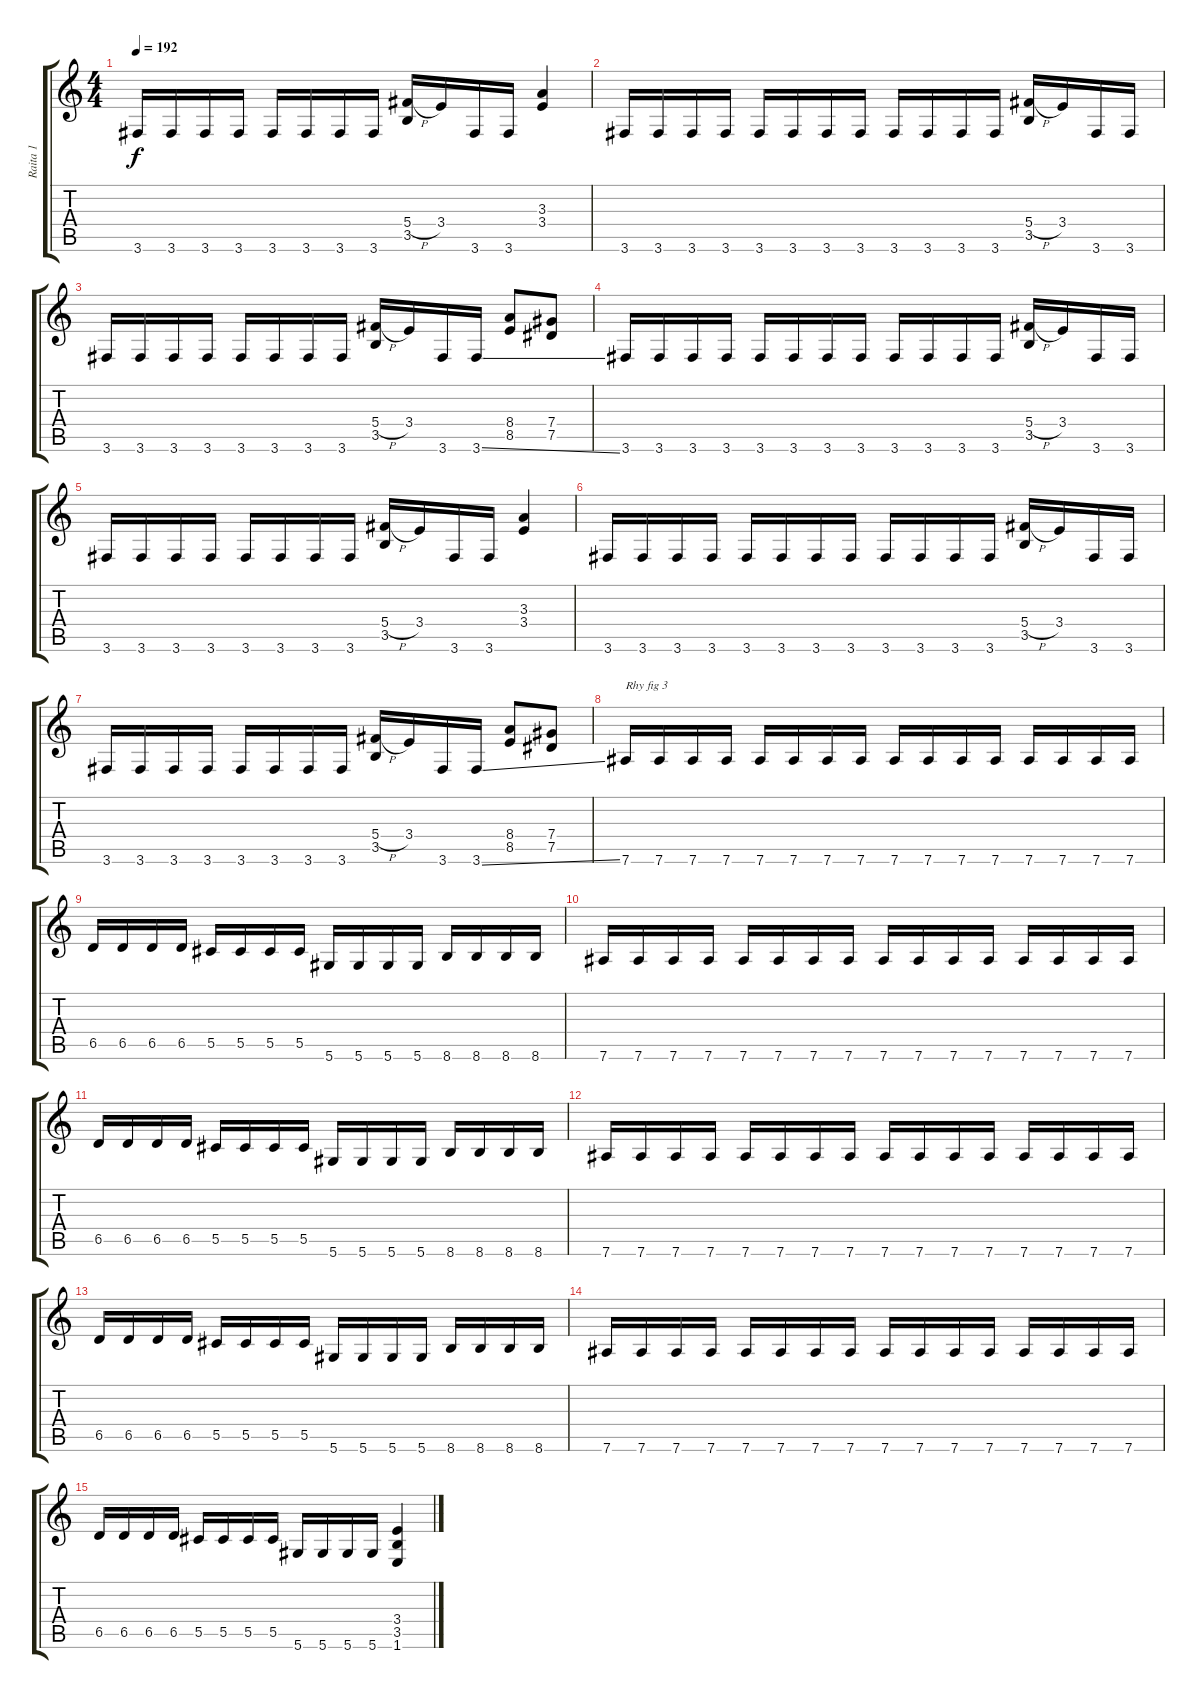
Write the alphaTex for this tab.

\track ("Raita 1" "Raita 1") {instrument overdrivenguitar}
\staff {score tabs}
\tuning (Eb4 Bb3 Gb3 Db3 Ab2 Eb2) {hide}
\ts (4 4)
\tempo 192
\clef g2
\ks c
3.6.16{dy f} 3.6.16 3.6.16 3.6.16 3.6.16 3.6.16 3.6.16 3.6.16 (5.4{h} 3.5).16 3.4.16 3.6.16 3.6.16 (3.3 3.4).4 |
3.6.16 3.6.16 3.6.16 3.6.16 3.6.16 3.6.16 3.6.16 3.6.16 3.6.16 3.6.16 3.6.16 3.6.16 (5.4{h} 3.5).16 3.4.16 3.6.16 3.6.16 |
3.6.16 3.6.16 3.6.16 3.6.16 3.6.16 3.6.16 3.6.16 3.6.16 (5.4{h} 3.5).16 3.4.16 3.6.16 3.6{ss}.16 (8.4 8.5).8 (7.4 7.5).8 |
3.6.16 3.6.16 3.6.16 3.6.16 3.6.16 3.6.16 3.6.16 3.6.16 3.6.16 3.6.16 3.6.16 3.6.16 (5.4{h} 3.5).16 3.4.16 3.6.16 3.6.16 |
3.6.16 3.6.16 3.6.16 3.6.16 3.6.16 3.6.16 3.6.16 3.6.16 (5.4{h} 3.5).16 3.4.16 3.6.16 3.6.16 (3.3 3.4).4 |
3.6.16 3.6.16 3.6.16 3.6.16 3.6.16 3.6.16 3.6.16 3.6.16 3.6.16 3.6.16 3.6.16 3.6.16 (5.4{h} 3.5).16 3.4.16 3.6.16 3.6.16 |
3.6.16 3.6.16 3.6.16 3.6.16 3.6.16 3.6.16 3.6.16 3.6.16 (5.4{h} 3.5).16 3.4.16 3.6.16 3.6{ss}.16 (8.4 8.5).8 (7.4 7.5).8 |
7.6.16{txt "Rhy fig 3"} 7.6.16 7.6.16 7.6.16 7.6.16 7.6.16 7.6.16 7.6.16 7.6.16 7.6.16 7.6.16 7.6.16 7.6.16 7.6.16 7.6.16 7.6.16 |
6.5.16 6.5.16 6.5.16 6.5.16 5.5.16 5.5.16 5.5.16 5.5.16 5.6.16 5.6.16 5.6.16 5.6.16 8.6.16 8.6.16 8.6.16 8.6.16 |
7.6.16 7.6.16 7.6.16 7.6.16 7.6.16 7.6.16 7.6.16 7.6.16 7.6.16 7.6.16 7.6.16 7.6.16 7.6.16 7.6.16 7.6.16 7.6.16 |
6.5.16 6.5.16 6.5.16 6.5.16 5.5.16 5.5.16 5.5.16 5.5.16 5.6.16 5.6.16 5.6.16 5.6.16 8.6.16 8.6.16 8.6.16 8.6.16 |
7.6.16 7.6.16 7.6.16 7.6.16 7.6.16 7.6.16 7.6.16 7.6.16 7.6.16 7.6.16 7.6.16 7.6.16 7.6.16 7.6.16 7.6.16 7.6.16 |
6.5.16 6.5.16 6.5.16 6.5.16 5.5.16 5.5.16 5.5.16 5.5.16 5.6.16 5.6.16 5.6.16 5.6.16 8.6.16 8.6.16 8.6.16 8.6.16 |
7.6.16 7.6.16 7.6.16 7.6.16 7.6.16 7.6.16 7.6.16 7.6.16 7.6.16 7.6.16 7.6.16 7.6.16 7.6.16 7.6.16 7.6.16 7.6.16 |
6.5.16 6.5.16 6.5.16 6.5.16 5.5.16 5.5.16 5.5.16 5.5.16 5.6.16 5.6.16 5.6.16 5.6.16 (3.4 3.5 1.6).4
